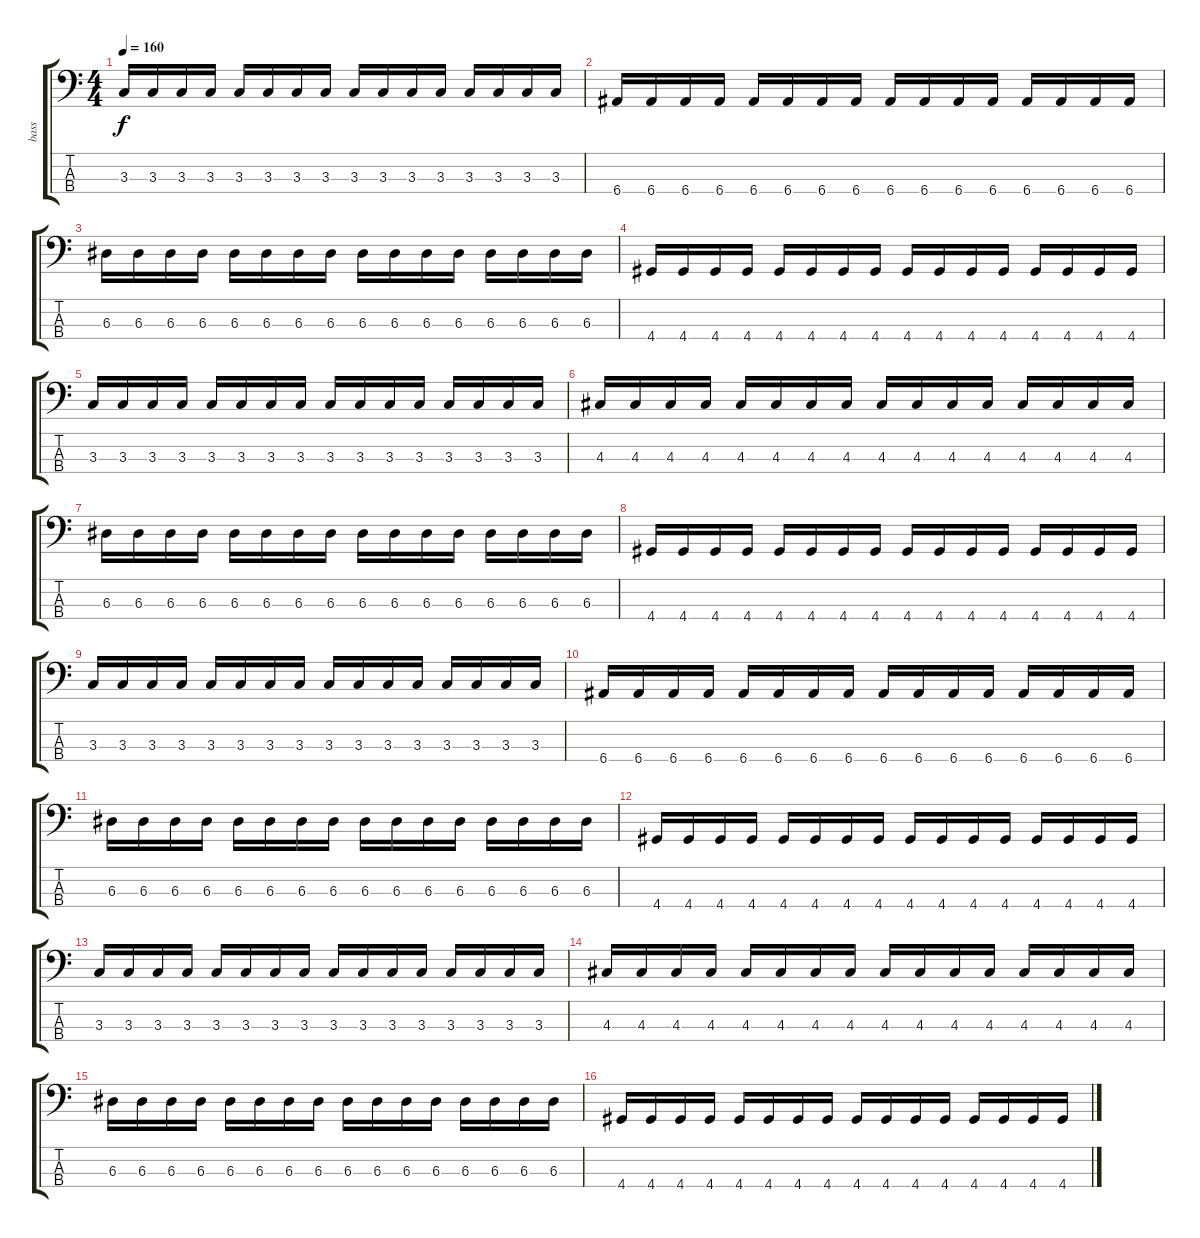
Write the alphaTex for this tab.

\track ("bass" "bass") {instrument electricbassfinger}
\staff {score tabs}
\tuning (G2 D2 A1 E1) {hide}
\ts (4 4)
\tempo 160
\clef f4
\ks c
3.3.16{dy f} 3.3.16 3.3.16 3.3.16 3.3.16 3.3.16 3.3.16 3.3.16 3.3.16 3.3.16 3.3.16 3.3.16 3.3.16 3.3.16 3.3.16 3.3.16 |
6.4.16 6.4.16 6.4.16 6.4.16 6.4.16 6.4.16 6.4.16 6.4.16 6.4.16 6.4.16 6.4.16 6.4.16 6.4.16 6.4.16 6.4.16 6.4.16 |
6.3.16 6.3.16 6.3.16 6.3.16 6.3.16 6.3.16 6.3.16 6.3.16 6.3.16 6.3.16 6.3.16 6.3.16 6.3.16 6.3.16 6.3.16 6.3.16 |
4.4.16 4.4.16 4.4.16 4.4.16 4.4.16 4.4.16 4.4.16 4.4.16 4.4.16 4.4.16 4.4.16 4.4.16 4.4.16 4.4.16 4.4.16 4.4.16 |
3.3.16 3.3.16 3.3.16 3.3.16 3.3.16 3.3.16 3.3.16 3.3.16 3.3.16 3.3.16 3.3.16 3.3.16 3.3.16 3.3.16 3.3.16 3.3.16 |
4.3.16 4.3.16 4.3.16 4.3.16 4.3.16 4.3.16 4.3.16 4.3.16 4.3.16 4.3.16 4.3.16 4.3.16 4.3.16 4.3.16 4.3.16 4.3.16 |
6.3.16 6.3.16 6.3.16 6.3.16 6.3.16 6.3.16 6.3.16 6.3.16 6.3.16 6.3.16 6.3.16 6.3.16 6.3.16 6.3.16 6.3.16 6.3.16 |
4.4.16 4.4.16 4.4.16 4.4.16 4.4.16 4.4.16 4.4.16 4.4.16 4.4.16 4.4.16 4.4.16 4.4.16 4.4.16 4.4.16 4.4.16 4.4.16 |
3.3.16 3.3.16 3.3.16 3.3.16 3.3.16 3.3.16 3.3.16 3.3.16 3.3.16 3.3.16 3.3.16 3.3.16 3.3.16 3.3.16 3.3.16 3.3.16 |
6.4.16 6.4.16 6.4.16 6.4.16 6.4.16 6.4.16 6.4.16 6.4.16 6.4.16 6.4.16 6.4.16 6.4.16 6.4.16 6.4.16 6.4.16 6.4.16 |
6.3.16 6.3.16 6.3.16 6.3.16 6.3.16 6.3.16 6.3.16 6.3.16 6.3.16 6.3.16 6.3.16 6.3.16 6.3.16 6.3.16 6.3.16 6.3.16 |
4.4.16 4.4.16 4.4.16 4.4.16 4.4.16 4.4.16 4.4.16 4.4.16 4.4.16 4.4.16 4.4.16 4.4.16 4.4.16 4.4.16 4.4.16 4.4.16 |
3.3.16 3.3.16 3.3.16 3.3.16 3.3.16 3.3.16 3.3.16 3.3.16 3.3.16 3.3.16 3.3.16 3.3.16 3.3.16 3.3.16 3.3.16 3.3.16 |
4.3.16 4.3.16 4.3.16 4.3.16 4.3.16 4.3.16 4.3.16 4.3.16 4.3.16 4.3.16 4.3.16 4.3.16 4.3.16 4.3.16 4.3.16 4.3.16 |
6.3.16 6.3.16 6.3.16 6.3.16 6.3.16 6.3.16 6.3.16 6.3.16 6.3.16 6.3.16 6.3.16 6.3.16 6.3.16 6.3.16 6.3.16 6.3.16 |
4.4.16 4.4.16 4.4.16 4.4.16 4.4.16 4.4.16 4.4.16 4.4.16 4.4.16 4.4.16 4.4.16 4.4.16 4.4.16 4.4.16 4.4.16 4.4.16
